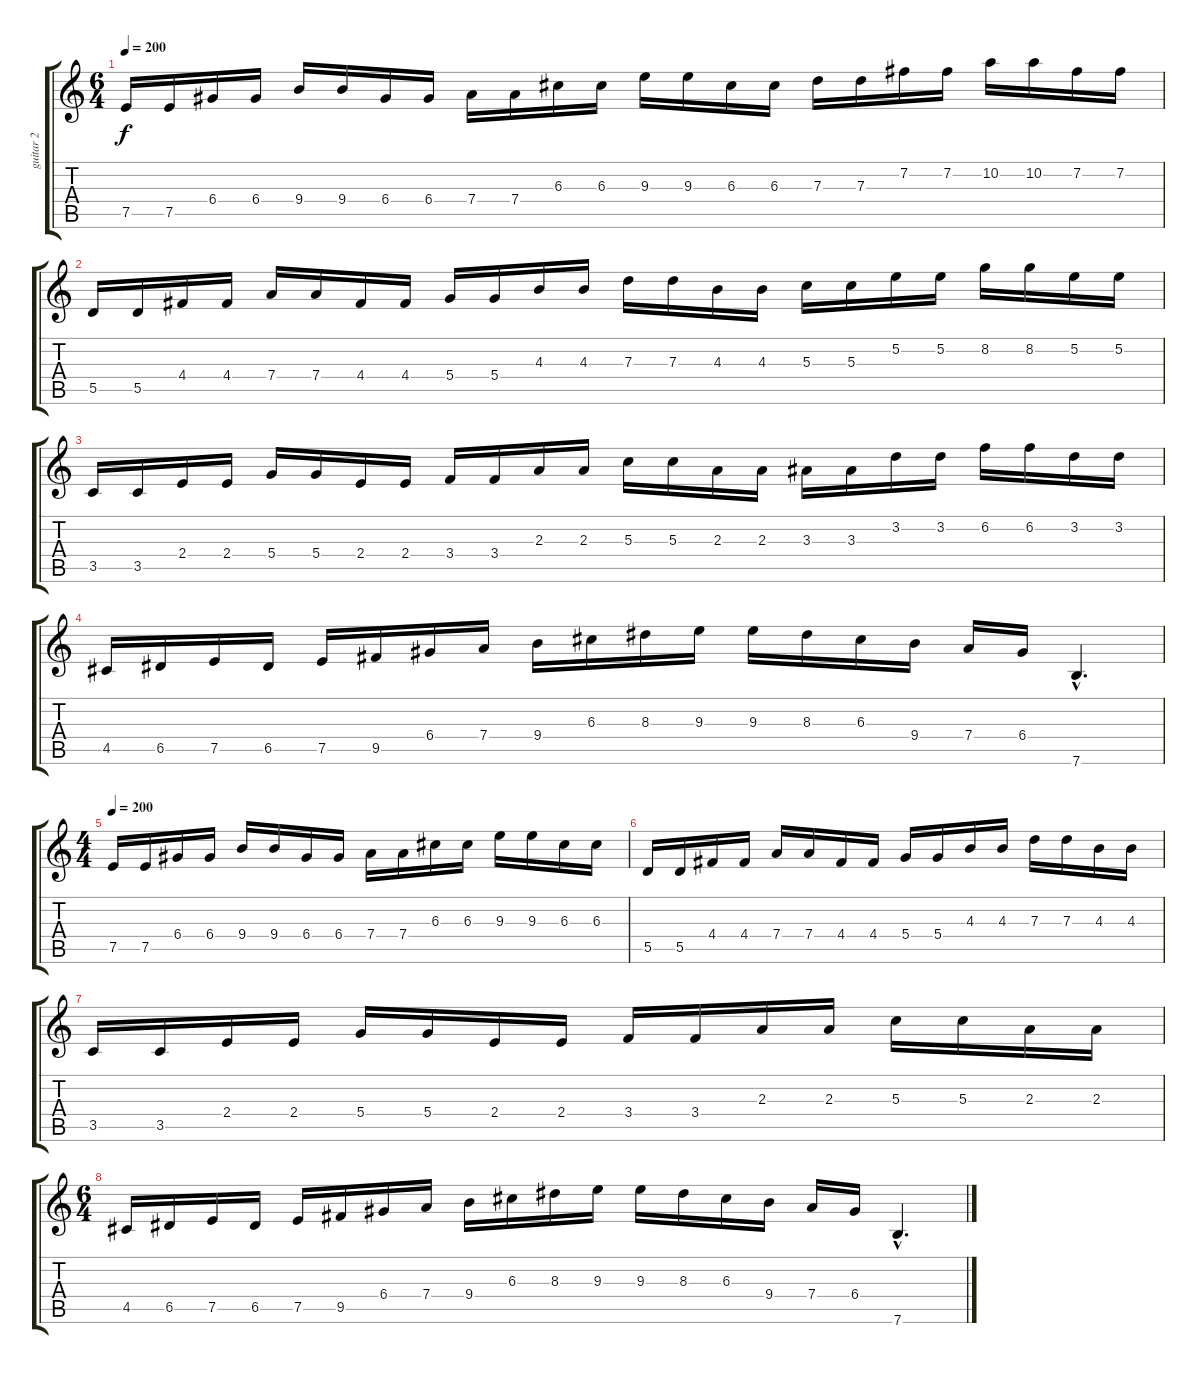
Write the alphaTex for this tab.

\track ("guitar 2" "guitar 2") {instrument overdrivenguitar}
\staff {score tabs}
\tuning (E4 B3 G3 D3 A2 E2) {hide}
\ts (6 4)
\tempo 200
\clef g2
\ks c
7.5.16{dy f} 7.5.16 6.4.16 6.4.16 9.4.16 9.4.16 6.4.16 6.4.16 7.4.16 7.4.16 6.3.16 6.3.16 9.3.16 9.3.16 6.3.16 6.3.16 7.3.16 7.3.16 7.2.16 7.2.16 10.2.16 10.2.16 7.2.16 7.2.16 |
5.5.16 5.5.16 4.4.16 4.4.16 7.4.16 7.4.16 4.4.16 4.4.16 5.4.16 5.4.16 4.3.16 4.3.16 7.3.16 7.3.16 4.3.16 4.3.16 5.3.16 5.3.16 5.2.16 5.2.16 8.2.16 8.2.16 5.2.16 5.2.16 |
3.5.16 3.5.16 2.4.16 2.4.16 5.4.16 5.4.16 2.4.16 2.4.16 3.4.16 3.4.16 2.3.16 2.3.16 5.3.16 5.3.16 2.3.16 2.3.16 3.3.16 3.3.16 3.2.16 3.2.16 6.2.16 6.2.16 3.2.16 3.2.16 |
4.5.16 6.5.16 7.5.16 6.5.16 7.5.16 9.5.16 6.4.16 7.4.16 9.4.16 6.3.16 8.3.16 9.3.16 9.3.16 8.3.16 6.3.16 9.4.16 7.4.16 6.4.16 7.6{hac}.4{d} |
\ts (4 4)
\tempo 200
7.5.16 7.5.16 6.4.16 6.4.16 9.4.16 9.4.16 6.4.16 6.4.16 7.4.16 7.4.16 6.3.16 6.3.16 9.3.16 9.3.16 6.3.16 6.3.16 |
5.5.16 5.5.16 4.4.16 4.4.16 7.4.16 7.4.16 4.4.16 4.4.16 5.4.16 5.4.16 4.3.16 4.3.16 7.3.16 7.3.16 4.3.16 4.3.16 |
3.5.16 3.5.16 2.4.16 2.4.16 5.4.16 5.4.16 2.4.16 2.4.16 3.4.16 3.4.16 2.3.16 2.3.16 5.3.16 5.3.16 2.3.16 2.3.16 |
\ts (6 4)
4.5.16 6.5.16 7.5.16 6.5.16 7.5.16 9.5.16 6.4.16 7.4.16 9.4.16 6.3.16 8.3.16 9.3.16 9.3.16 8.3.16 6.3.16 9.4.16 7.4.16 6.4.16 7.6{hac}.4{d}
